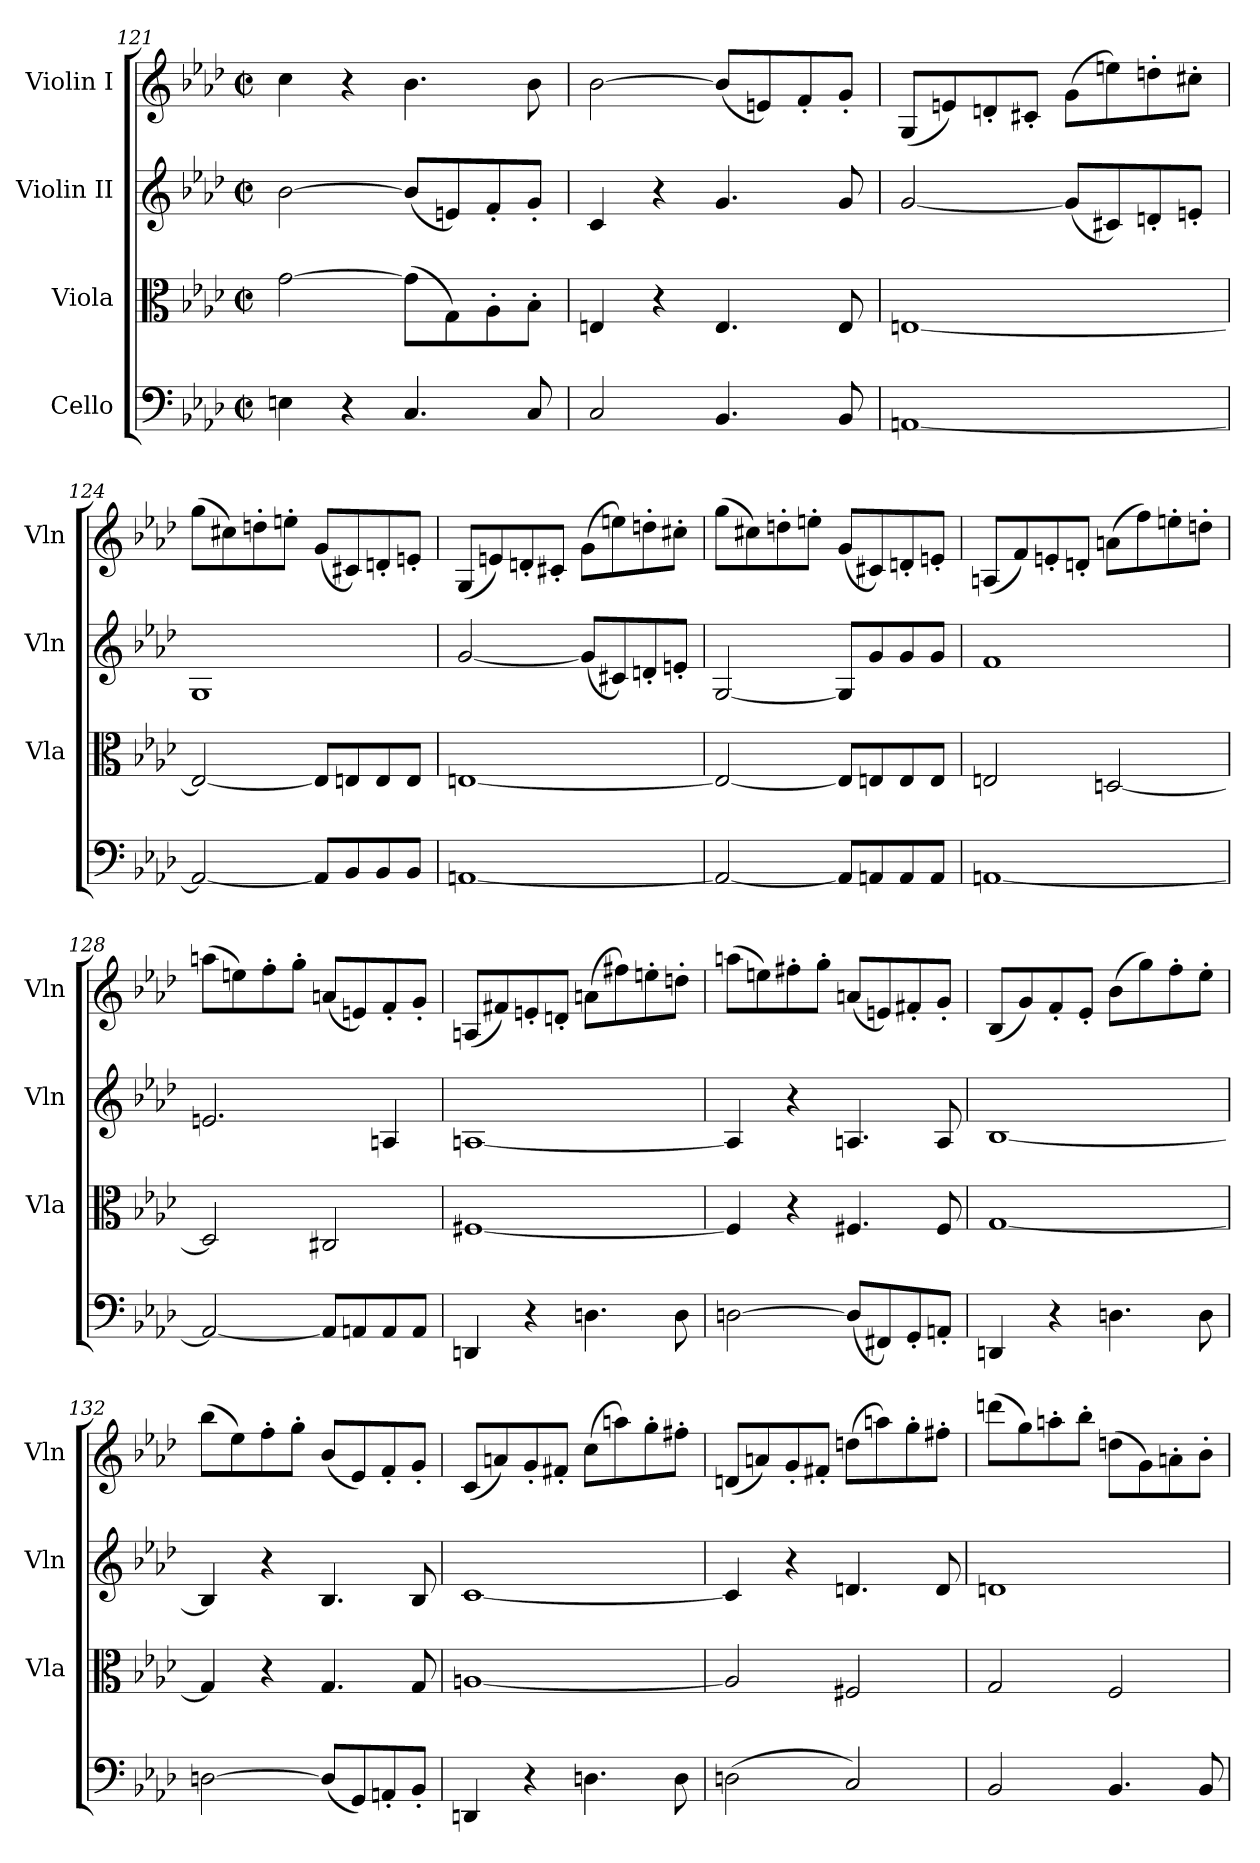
**kern	**kern	**kern	**kern
*part4	*part3	*part2	*part1
*staff4	*staff3	*staff2	*staff1
*I"Cello	*I"Viola	*I"Violin II	*I"Violin I
*	*I'Vla	*I'Vln	*I'Vln
*clefF4	*clefC3	*clefG2	*clefG2
*k[b-e-a-d-]	*k[b-e-a-d-]	*k[b-e-a-d-]	*k[b-e-a-d-]
*M2/2	*M2/2	*M2/2	*M2/2
*met(c|)	*met(c|)	*met(c|)	*met(c|)
=121	=121	=121	=121
4En\	[2g\	[2b-\	4cc\
4r	.	.	4r
4.C/	(>8g\L]	(<8b-/L]	4.b-\
.	8G\)	8en/)	.
.	8A-'\	8f'/	.
8C/	8B-'\J	8g'/J	8b-\
=122	=122	=122	=122
2C/	4En/	4c/	[2b-\
.	4r	4r	.
4.BB-/	4.E/	4.g/	(<8b-/L]
.	.	.	8en/)
.	.	.	8f'/
8BB-/	8E/	8g/	8g'/J
=123	=123	=123	=123
[1AAn	[1En	[2g/	(<8G/L
.	.	.	8en/)
.	.	.	8dn'/
.	.	.	8c#X'/J
.	.	(<8g/L]	(>8g\L
.	.	8c#X/)	8een\)
.	.	8dn'/	8ddn'\
.	.	8en'/J	8cc#X'\J
=124	=124	=124	=124
2AA/_	2E/_	1G	(>8gg\L
.	.	.	8cc#X\)
.	.	.	8ddn'\
.	.	.	8een'\J
8AA/L]	8E/L]	.	(<8g/L
8BB-/	8En/	.	8c#X/)
8BB-/	8E/	.	8dn'/
8BB-/J	8E/J	.	8en'/J
!!LO:LB:g=z
=125	=125	=125	=125
[1AAn	[1En	[2g/	(<8G/L
.	.	.	8en/)
.	.	.	8dn'/
.	.	.	8c#X'/J
.	.	(<8g/L]	(>8g\L
.	.	8c#X/)	8een\)
.	.	8dn'/	8ddn'\
.	.	8en'/J	8cc#X'\J
=126	=126	=126	=126
2AA/_	2E/_	[2G/	(>8gg\L
.	.	.	8cc#X\)
.	.	.	8ddn'\
.	.	.	8een'\J
8AA/L]	8E/L]	8G/L]	(<8g/L
8AAn/	8En/	8g/	8c#X/)
8AA/	8E/	8g/	8dn'/
8AA/J	8E/J	8g/J	8en'/J
=127	=127	=127	=127
[1AAn	2En/	1f	(<8An/L
.	.	.	8f/)
.	.	.	8en'/
.	.	.	8dn'/J
.	[2Dn/	.	(>8an\L
.	.	.	8ff\)
.	.	.	8een'\
.	.	.	8ddn'\J
=128	=128	=128	=128
2AA/_	2D/]	2.en/	(>8aan\L
.	.	.	8een\)
.	.	.	8ff'\
.	.	.	8gg'\J
8AA/L]	2C#X/	.	(<8an/L
8AAn/	.	.	8en/)
8AA/	.	4An/	8f'/
8AA/J	.	.	8g'/J
=129	=129	=129	=129
4DDn/	[1F#X	[1An	(<8An/L
.	.	.	8f#X/)
4r	.	.	8en'/
.	.	.	8dn'/J
4.Dn\	.	.	(>8an\L
.	.	.	8ff#X\)
.	.	.	8een'\
8D\	.	.	8ddn'\J
=130	=130	=130	=130
[2Dn\	4F#/]	4A/]	(>8aan\L
.	.	.	8een\)
.	4r	4r	8ff#X'\
.	.	.	8gg'\J
(<8D/L]	4.F#X/	4.An/	(<8an/L
8FF#X/)	.	.	8en/)
8GG'/	.	.	8f#X'/
8AAn'/J	8F#/	8A/	8g'/J
!!LO:LB:g=z
=131	=131	=131	=131
4DDn/	[1G	[1B-	(<8B-/L
.	.	.	8g/)
4r	.	.	8f'/
.	.	.	8e-'/J
4.Dn\	.	.	(>8b-\L
.	.	.	8gg\)
.	.	.	8ff'\
8D\	.	.	8ee-'\J
=132	=132	=132	=132
[2Dn\	4G/]	4B-/]	(>8bb-\L
.	.	.	8ee-\)
.	4r	4r	8ff'\
.	.	.	8gg'\J
(<8D/L]	4.G/	4.B-/	(<8b-/L
8GG/)	.	.	8e-/)
8AAn'/	.	.	8f'/
8BB-'/J	8G/	8B-/	8g'/J
=133	=133	=133	=133
4DDn/	[1An	[1c	(<8c/L
.	.	.	8an/)
4r	.	.	8g'/
.	.	.	8f#X'/J
4.Dn\	.	.	(>8cc\L
.	.	.	8aan\)
.	.	.	8gg'\
8D\	.	.	8ff#X'\J
=134	=134	=134	=134
(>2Dn\	2A/]	4c/]	(<8dn/L
.	.	.	8an/)
.	.	4r	8g'/
.	.	.	8f#X'/J
2C/)	2F#X/	4.dn/	(>8ddn\L
.	.	.	8aan\)
.	.	.	8gg'\
.	.	8d/	8ff#X'\J
=135	=135	=135	=135
2BB-/	2G/	1dn	(>8dddn\L
.	.	.	8gg\)
.	.	.	8aan'\
.	.	.	8bb-'\J
4.BB-/	2F/	.	(>8ddn\L
.	.	.	8g\)
.	.	.	8an'\
8BB-/	.	.	8b-'\J
=	=	=	=
*-	*-	*-	*-
